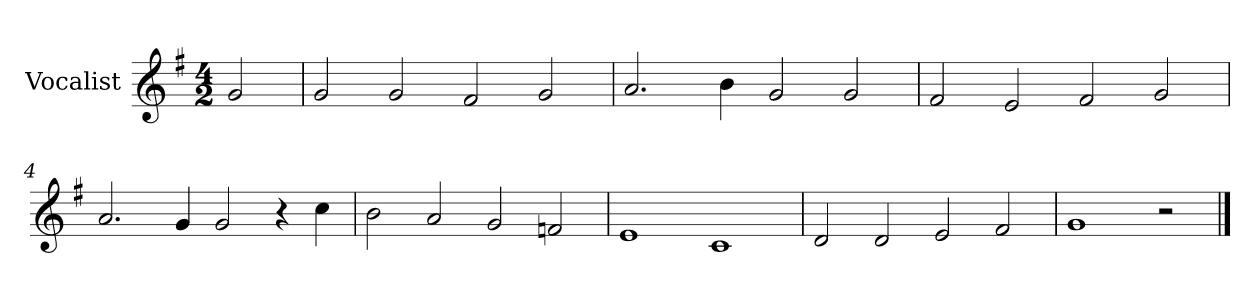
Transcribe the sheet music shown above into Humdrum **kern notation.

**kern
*part1
*staff1
*I"Vocalist
*k[f#]
*G:
*M4/2
=
2g
=1
2g
2g
2f#
2g
=2
2.a
4b
2g
2g
=3
2f#
2e
2f#
2g
=4
2.a
4g
2g
4r
4cc
=5
2b
2a
2g
2fn
=6
1e
1c
=7
2d
2d
2e
2f#
=8
1g
2r
==
*-
